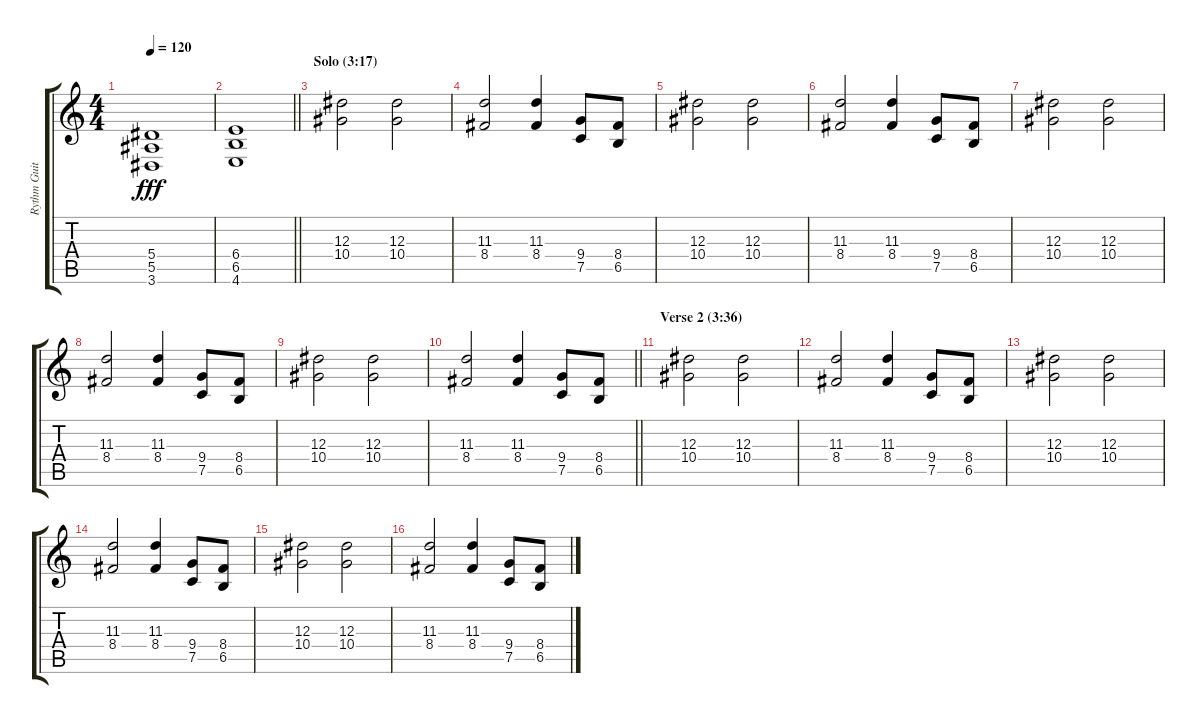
\track ("Rythm Guitar" "Rythm Guit") {instrument distortionguitar}
\staff {score tabs}
\tuning (C4 G3 Eb3 Bb2 F2 C2) {hide}
\ts (4 4)
\tempo 120
\clef g2
\ks c
(5.4 5.5 3.6).1{dy fff} |
\barLineRight lightlight
(6.4 6.5 4.6).1 |
\section ("" "Solo (3:17)")
(12.3 10.4).2{volume 15 instrument distortionguitar} (12.3 10.4).2 |
(11.3 8.4).2 (11.3 8.4).4 (9.4 7.5).8 (8.4 6.5).8 |
(12.3 10.4).2 (12.3 10.4).2 |
(11.3 8.4).2 (11.3 8.4).4 (9.4 7.5).8 (8.4 6.5).8 |
(12.3 10.4).2 (12.3 10.4).2 |
(11.3 8.4).2 (11.3 8.4).4 (9.4 7.5).8 (8.4 6.5).8 |
(12.3 10.4).2 (12.3 10.4).2 |
\barLineRight lightlight
(11.3 8.4).2 (11.3 8.4).4 (9.4 7.5).8 (8.4 6.5).8 |
\section ("" "Verse 2 (3:36)")
(12.3 10.4).2 (12.3 10.4).2 |
(11.3 8.4).2 (11.3 8.4).4 (9.4 7.5).8 (8.4 6.5).8 |
(12.3 10.4).2 (12.3 10.4).2 |
(11.3 8.4).2 (11.3 8.4).4 (9.4 7.5).8 (8.4 6.5).8 |
(12.3 10.4).2 (12.3 10.4).2 |
(11.3 8.4).2 (11.3 8.4).4 (9.4 7.5).8 (8.4 6.5).8
